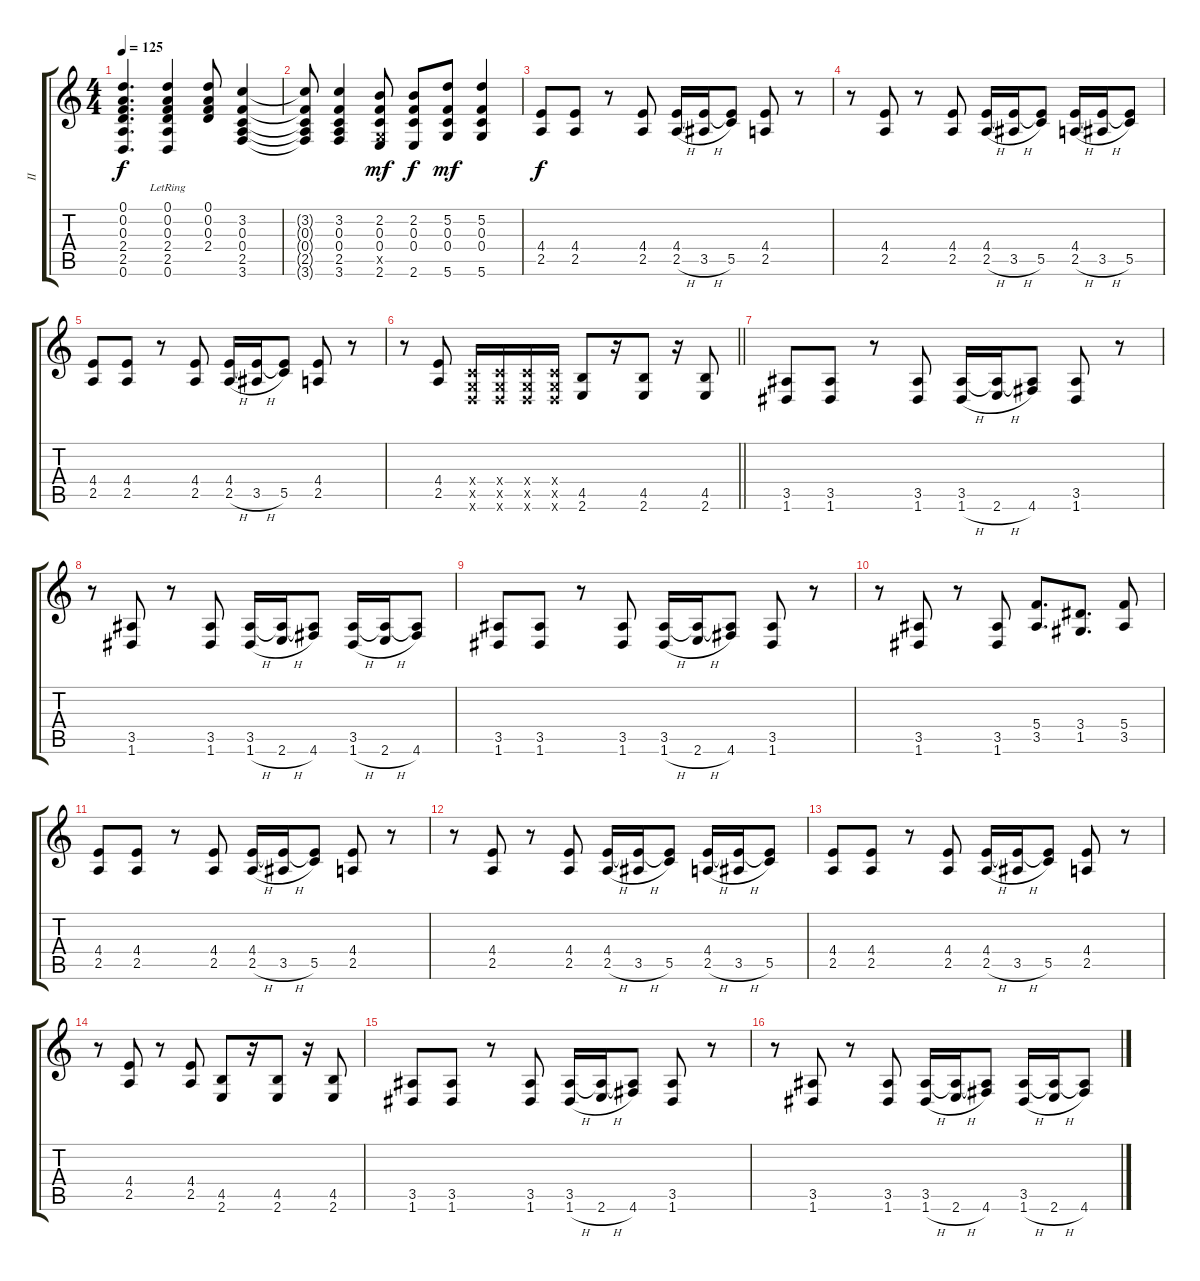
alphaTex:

\track ("II" "II") {instrument distortionguitar}
\staff {score tabs}
\tuning (D4 A3 F3 C3 G2 D2) {hide}
\ts (4 4)
\tempo 125
\clef g2
\ks c
(0.1 0.2 0.3 2.4 2.5 0.6).4{d dy f} (0.1 0.2 0.3 2.4 2.5{lr} 0.6{lr}).4 (0.1 0.2 0.3 2.4).8 (3.2 0.3 0.4 2.5 3.6).4 |
(3.2{t} 0.3{t} 0.4{t} 2.5{t} 3.6{t}).8 (3.2 0.3 0.4 2.5 3.6).4 (2.2 0.3 0.4 0.5{x} 2.6).8{dy mf} (2.2 0.3 0.4 2.6).8{dy f} (5.2 0.3 0.4 5.6).8{dy mf} (5.2 0.3 0.4 5.6).4 |
(4.4 2.5).8{dy f} (4.4 2.5).8 r.8 (4.4 2.5).8 (4.4 2.5{h}).16 (4.4{t} 3.5{h}).16 (4.4{t} 5.5).8 (4.4 2.5).8 r.8 |
r.8 (4.4 2.5).8 r.8 (4.4 2.5).8 (4.4 2.5{h}).16 (4.4{t} 3.5{h}).16 (4.4{t} 5.5).8 (4.4 2.5{h}).16 (4.4{t} 3.5{h}).16 (4.4{t} 5.5).8 |
(4.4 2.5).8 (4.4 2.5).8 r.8 (4.4 2.5).8 (4.4 2.5{h}).16 (4.4{t} 3.5{h}).16 (4.4{t} 5.5).8 (4.4 2.5).8 r.8 |
\barLineRight lightlight
r.8 (4.4 2.5).8 (0.4{x} 0.5{x} 0.6{x}).16 (0.4{x} 0.5{x} 0.6{x}).16 (0.4{x} 0.5{x} 0.6{x}).16 (0.4{x} 0.5{x} 0.6{x}).16 (4.5 2.6).8 r.16 (4.5 2.6).8 r.16 (4.5 2.6).8 |
\section ("" "")
(3.5 1.6).8 (3.5 1.6).8 r.8 (3.5 1.6).8 (3.5 1.6{h}).16 (3.5{t} 2.6{h}).16 (3.5{t} 4.6).8 (3.5 1.6).8 r.8 |
r.8 (3.5 1.6).8 r.8 (3.5 1.6).8 (3.5 1.6{h}).16 (3.5{t} 2.6{h}).16 (3.5{t} 4.6).8 (3.5 1.6{h}).16 (3.5{t} 2.6{h}).16 (3.5{t} 4.6).8 |
(3.5 1.6).8 (3.5 1.6).8 r.8 (3.5 1.6).8 (3.5 1.6{h}).16 (3.5{t} 2.6{h}).16 (3.5{t} 4.6).8 (3.5 1.6).8 r.8 |
r.8 (3.5 1.6).8 r.8 (3.5 1.6).8 (5.4 3.5).8{d} (3.4 1.5).8{d} (5.4 3.5).8 |
(4.4 2.5).8 (4.4 2.5).8 r.8 (4.4 2.5).8 (4.4 2.5{h}).16 (4.4{t} 3.5{h}).16 (4.4{t} 5.5).8 (4.4 2.5).8 r.8 |
r.8 (4.4 2.5).8 r.8 (4.4 2.5).8 (4.4 2.5{h}).16 (4.4{t} 3.5{h}).16 (4.4{t} 5.5).8 (4.4 2.5{h}).16 (4.4{t} 3.5{h}).16 (4.4{t} 5.5).8 |
(4.4 2.5).8 (4.4 2.5).8 r.8 (4.4 2.5).8 (4.4 2.5{h}).16 (4.4{t} 3.5{h}).16 (4.4{t} 5.5).8 (4.4 2.5).8 r.8 |
r.8 (4.4 2.5).8 r.8 (4.4 2.5).8 (4.5 2.6).8 r.16 (4.5 2.6).8 r.16 (4.5 2.6).8 |
(3.5 1.6).8 (3.5 1.6).8 r.8 (3.5 1.6).8 (3.5 1.6{h}).16 (3.5{t} 2.6{h}).16 (3.5{t} 4.6).8 (3.5 1.6).8 r.8 |
r.8 (3.5 1.6).8 r.8 (3.5 1.6).8 (3.5 1.6{h}).16 (3.5{t} 2.6{h}).16 (3.5{t} 4.6).8 (3.5 1.6{h}).16 (3.5{t} 2.6{h}).16 (3.5{t} 4.6).8
